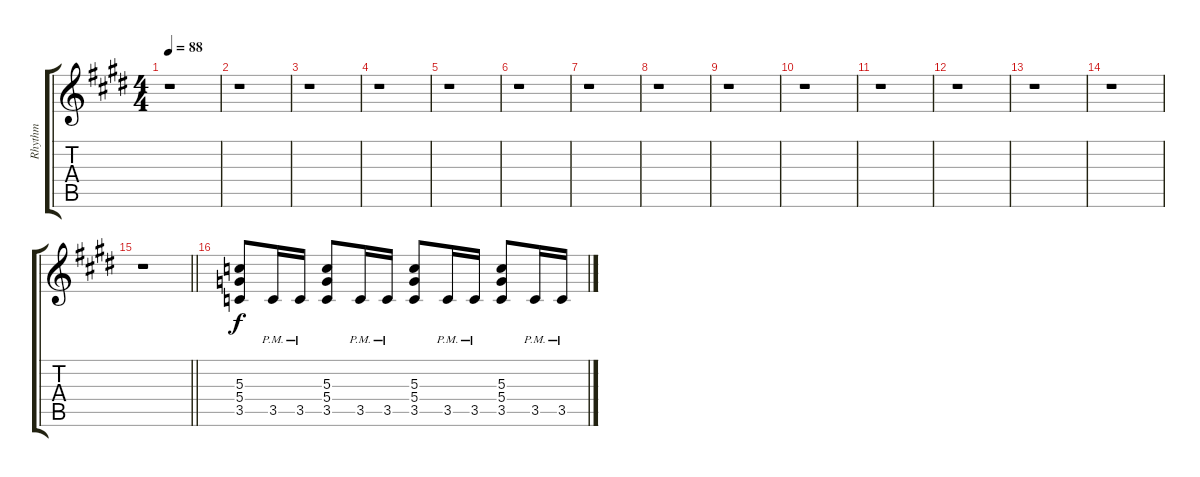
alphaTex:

\track ("Rhythm" "Rhythm") {instrument distortionguitar}
\staff {score tabs}
\tuning (E4 B3 G3 D3 A2 E2) {hide}
\ts (4 4)
\tempo 88
\clef g2
\ks e
r.1{dy f} |
r.1 |
r.1 |
r.1 |
r.1 |
r.1 |
r.1 |
r.1 |
r.1 |
r.1 |
r.1 |
r.1 |
r.1 |
r.1 |
\barLineRight lightlight
r.1 |
(5.3 5.4 3.5).8 3.5{pm}.16 3.5{pm}.16 (5.3 5.4 3.5).8 3.5{pm}.16 3.5{pm}.16 (5.3 5.4 3.5).8 3.5{pm}.16 3.5{pm}.16 (5.3 5.4 3.5).8 3.5{pm}.16 3.5{pm}.16
